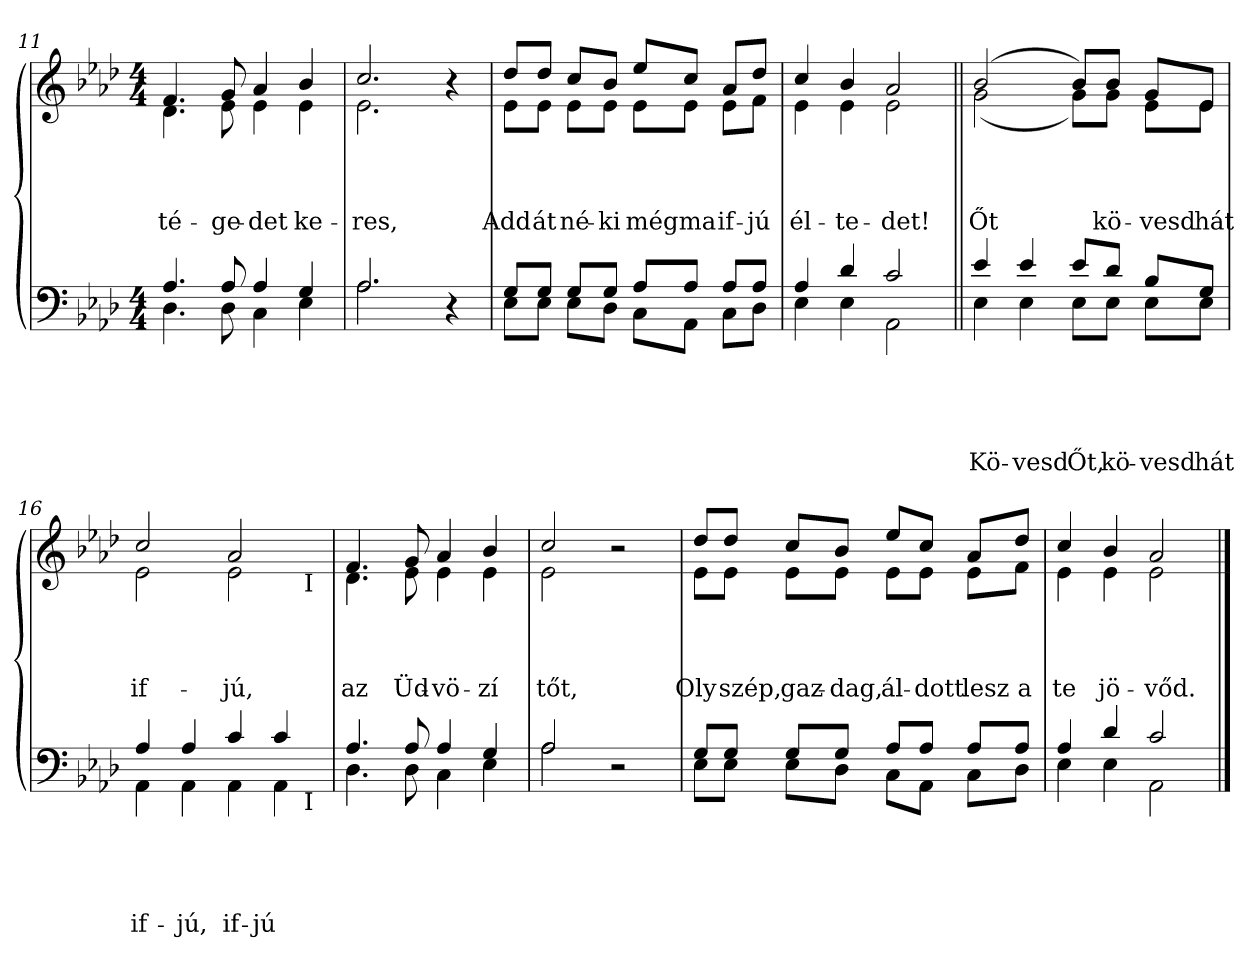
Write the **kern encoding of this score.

**kern	**text	**text	**text	**text	**text	**kern	**text	**text	**text	**text
*part2	*part2	*part2	*part2	*part2	*part2	*part1	*part1	*part1	*part1	*part1
*staff2	*staff2	*staff2	*staff2	*staff2	*staff2	*staff1	*staff1	*staff1	*staff1	*staff1
*clefF4	*	*	*	*	*	*clefG2	*	*	*	*
*k[b-e-a-d-]	*	*	*	*	*	*k[b-e-a-d-]	*	*	*	*
*A-:	*	*	*	*	*	*A-:	*	*	*	*
*M4/4	*	*	*	*	*	*M4/4	*	*	*	*
=11	=11	=11	=11	=11	=11	=11	=11	=11	=11	=11
*^	*	*	*	*	*	*	*	*	*	*
!	!	!	!	!	!	!	!	!	!	!	!LO:LY:b
*	*	*	*	*	*	*	*^	*	*	*	*
4.A-/	4.D-\	.	.	.	.	.	4.f/	4.d-\	.	.	.	té-
!	!	!	!	!	!	!	!	!	!	!	!	!LO:LY:b
8A-/	8D-\	.	.	.	.	.	8g/	8e-\	.	.	.	-ge-
!	!	!	!	!	!	!	!	!	!	!	!	!LO:LY:b
4A-/	4C\	.	.	.	.	.	4a-/	4e-\	.	.	.	-det
!	!	!	!	!	!	!	!	!	!	!	!	!LO:LY:b
4G/	4E-\	.	.	.	.	.	4b-/	4e-\	.	.	.	ke-
=12	=12	=12	=12	=12	=12	=12	=12	=12	=12	=12	=12	=12
!	!	!	!	!	!	!	!	!	!	!	!	!LO:LY:b
2.A-/	2.A-\	.	.	.	.	.	2.cc/	2.e-\	.	.	.	-res,
4ryy	4r	.	.	.	.	.	4r	4ryy	.	.	.	.
=13	=13	=13	=13	=13	=13	=13	=13	=13	=13	=13	=13	=13
!	!	!	!	!	!	!	!	!	!	!	!	!LO:LY:b
8G/L	8E-\L	.	.	.	.	.	8dd-/L	8e-\L	.	.	.	Add
!	!	!	!	!	!	!	!	!	!	!	!	!LO:LY:b
8G/J	8E-\J	.	.	.	.	.	8dd-/J	8e-\J	.	.	.	át
!	!	!	!	!	!	!	!	!	!	!	!	!LO:LY:b
8G/L	8E-\L	.	.	.	.	.	8cc/L	8e-\L	.	.	.	né-
!	!	!	!	!	!	!	!	!	!	!	!	!LO:LY:b
8G/J	8D-\J	.	.	.	.	.	8b-/J	8e-\J	.	.	.	-ki
!	!	!	!	!	!	!	!	!	!	!	!	!LO:LY:b
8A-/L	8C\L	.	.	.	.	.	8ee-/L	8e-\L	.	.	.	még
!	!	!	!	!	!	!	!	!	!	!	!	!LO:LY:b
8A-/J	8AA-\J	.	.	.	.	.	8cc/J	8e-\J	.	.	.	ma
!	!	!	!	!	!	!	!	!	!	!	!	!LO:LY:b
8A-/L	8C\L	.	.	.	.	.	8a-/L	8e-\L	.	.	.	if-
!	!	!	!	!	!	!	!	!	!	!	!	!LO:LY:b
8A-/J	8D-\J	.	.	.	.	.	8dd-/J	8f\J	.	.	.	-jú
!!LO:LB:g=z	!!
=14	=14	=14	=14	=14	=14	=14	=14	=14	=14	=14	=14	=14
!	!	!	!	!	!	!	!	!	!	!	!	!LO:LY:b
4A-/	4E-\	.	.	.	.	.	4cc/	4e-\	.	.	.	él-
!	!	!	!	!	!	!	!	!	!	!	!	!LO:LY:b
4d-/	4E-\	.	.	.	.	.	4b-/	4e-\	.	.	.	-te-
!	!	!	!	!	!	!	!	!	!	!	!	!LO:LY:b
2c/	2AA-\	.	.	.	.	.	2a-/	2e-\	.	.	.	-det!
=15||	=15||	=15||	=15||	=15||	=15||	=15||	=15||	=15||	=15||	=15||	=15||	=15||
!	!	!	!	!	!	!LO:LY:b	!	!	!	!	!	!
!	!	!	!	!	!	!	!	!	!	!	!	!LO:LY:b
4e-/	4E-\	.	.	.	.	Kö-	(2b-/	(<2g\	.	.	.	Őt
!	!	!	!	!	!	!LO:LY:b	!	!	!	!	!	!
4e-/	4E-\	.	.	.	.	-vesd	.	.	.	.	.	.
!	!	!	!	!	!	!LO:LY:b	!	!	!	!	!	!
8e-/L	8E-\L	.	.	.	.	Őt,	8b-/L)	8g\L)	.	.	.	.
!	!	!	!	!	!	!LO:LY:b	!	!	!	!	!	!
!	!	!	!	!	!	!	!	!	!	!	!	!LO:LY:b
8d-/J	8E-\J	.	.	.	.	kö-	8b-/J	8g\J	.	.	.	kö-
!	!	!	!	!	!	!LO:LY:b	!	!	!	!	!	!
!	!	!	!	!	!	!	!	!	!	!	!	!LO:LY:b
8B-/L	8E-\L	.	.	.	.	-vesd	8g/L	8e-\L	.	.	.	-vesd
!	!	!	!	!	!	!LO:LY:b	!	!	!	!	!	!
!	!	!	!	!	!	!	!	!	!	!	!	!LO:LY:b
8G/J	8E-\J	.	.	.	.	hát	8e-/J	8e-\J	.	.	.	hát
*v	*v	*	*	*	*	*	*	*	*	*	*	*
*	*	*	*	*	*	*v	*v	*	*	*	*
=16	=16	=16	=16	=16	=16	=16	=16	=16	=16	=16
*^	*	*	*	*	*	*^	*	*	*	*
!	!	!	!	!	!	!LO:LY:b	!	!	!	!	!	!
*	*	*	*	*	*	*	*v	*v	*	*	*	*
*	*	*	*	*	*	*	*^	*	*	*	*
!	!	!	!	!	!	!	!	!	!	!	!	!LO:LY:b
*	*^	*	*	*	*	*	*	*^	*	*	*	*
4A-/	4AA-\	2..ryy	.	.	.	.	if-	2cc/	2e-\	2..ryy	.	.	.	if-
!	!	!	!	!	!	!	!LO:LY:b	!	!	!	!	!	!	!
4A-/	4AA-\	.	.	.	.	.	-jú,	.	.	.	.	.	.	.
!	!	!	!	!	!	!	!LO:LY:b	!	!	!	!	!	!	!
!	!	!	!	!	!	!	!	!	!	!	!	!	!	!LO:LY:b
4c/	4AA-\	.	.	.	.	.	if-	2a-/	2e-\	.	.	.	.	-jú,
!	!	!	!	!	!	!	!LO:LY:b	!	!	!	!	!	!	!
4c/	4AA-\	.	.	.	.	.	-jú	.	.	.	.	.	.	.
!	!	!	!	!	!	!	!	!	!	!LO:TX:b:t=I	!	!	!	!
!	!	!LO:TX:b:t=I	!	!	!	!	!	!	!	!	!	!	!	!
.	.	8ryy	.	.	.	.	.	.	.	8ryy	.	.	.	.
*	*v	*v	*	*	*	*	*	*	*	*	*	*	*	*
*	*	*	*	*	*	*	*v	*v	*v	*	*	*	*
=17	=17	=17	=17	=17	=17	=17	=17	=17	=17	=17	=17
*	*^	*	*	*	*	*	*^	*	*	*	*
*	*	*	*	*	*	*	*	*	*^	*	*	*	*
!	!	!	!	!	!	!	!	!	!	!	!	!	!	!LO:LY:b
*	*v	*v	*	*	*	*	*	*	*	*	*	*	*	*
*	*	*	*	*	*	*	*	*v	*v	*	*	*	*
4.A-/	4.D-\	.	.	.	.	.	4.f/	4.d-\	.	.	.	az
!	!	!	!	!	!	!	!	!	!	!	!	!LO:LY:b
8A-/	8D-\	.	.	.	.	.	8g/	8e-\	.	.	.	Üd-
!	!	!	!	!	!	!	!	!	!	!	!	!LO:LY:b
4A-/	4C\	.	.	.	.	.	4a-/	4e-\	.	.	.	-vö-
!	!	!	!	!	!	!	!	!	!	!	!	!LO:LY:b
4G/	4E-\	.	.	.	.	.	4b-/	4e-\	.	.	.	-zí­
!!LO:LB:g=z	!!
=18	=18	=18	=18	=18	=18	=18	=18	=18	=18	=18	=18	=18
!	!	!	!	!	!	!	!	!	!	!	!	!LO:LY:b
2A-/	2A-\	.	.	.	.	.	2cc/	2e-\	.	.	.	tőt,
2ryy	2r	.	.	.	.	.	2r	2ryy	.	.	.	.
=19	=19	=19	=19	=19	=19	=19	=19	=19	=19	=19	=19	=19
!	!	!	!	!	!	!	!	!	!	!	!	!LO:LY:b
8G/L	8E-\L	.	.	.	.	.	8dd-/L	8e-\L	.	.	.	Oly
!	!	!	!	!	!	!	!	!	!	!	!	!LO:LY:b
8G/J	8E-\J	.	.	.	.	.	8dd-/J	8e-\J	.	.	.	szép,
!	!	!	!	!	!	!	!	!	!	!	!	!LO:LY:b
8G/L	8E-\L	.	.	.	.	.	8cc/L	8e-\L	.	.	.	gaz-
!	!	!	!	!	!	!	!	!	!	!	!	!LO:LY:b
8G/J	8D-\J	.	.	.	.	.	8b-/J	8e-\J	.	.	.	-dag,
!	!	!	!	!	!	!	!	!	!	!	!	!LO:LY:b
8A-/L	8C\L	.	.	.	.	.	8ee-/L	8e-\L	.	.	.	ál-
!	!	!	!	!	!	!	!	!	!	!	!	!LO:LY:b
8A-/J	8AA-\J	.	.	.	.	.	8cc/J	8e-\J	.	.	.	-dott
!	!	!	!	!	!	!	!	!	!	!	!	!LO:LY:b
8A-/L	8C\L	.	.	.	.	.	8a-/L	8e-\L	.	.	.	lesz
!	!	!	!	!	!	!	!	!	!	!	!	!LO:LY:b
8A-/J	8D-\J	.	.	.	.	.	8dd-/J	8f\J	.	.	.	a
=20	=20	=20	=20	=20	=20	=20	=20	=20	=20	=20	=20	=20
!	!	!	!	!	!	!	!	!	!	!	!	!LO:LY:b
4A-/	4E-\	.	.	.	.	.	4cc/	4e-\	.	.	.	te
!	!	!	!	!	!	!	!	!	!	!	!	!LO:LY:b
4d-/	4E-\	.	.	.	.	.	4b-/	4e-\	.	.	.	jö-
!	!	!	!	!	!	!	!	!	!	!	!	!LO:LY:b
2c/	2AA-\	.	.	.	.	.	2a-/	2e-\	.	.	.	-vőd.
*v	*v	*	*	*	*	*	*	*	*	*	*	*
*	*	*	*	*	*	*v	*v	*	*	*	*
==	==	==	==	==	==	==	==	==	==	==
*-	*-	*-	*-	*-	*-	*-	*-	*-	*-	*-
